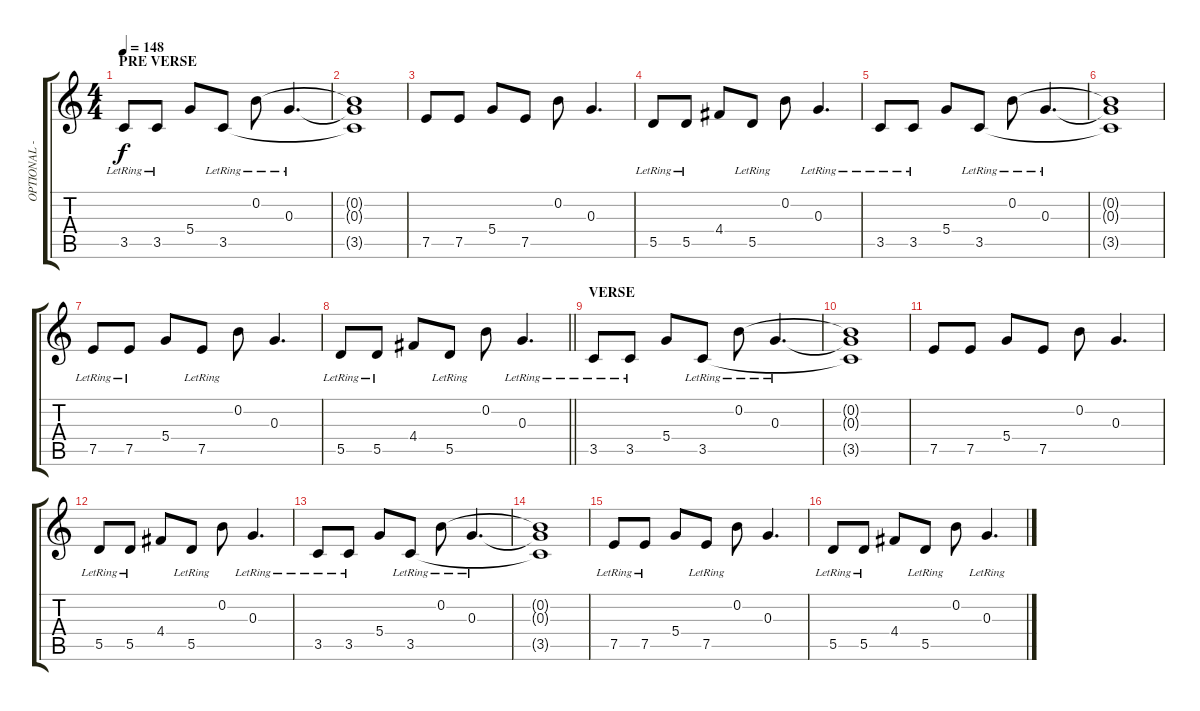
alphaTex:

\track ("OPTIONAL - Rythym Guitar 2" "OPTIONAL -") {instrument acousticguitarnylon}
\staff {score tabs}
\tuning (E4 B3 G3 D3 A2 E2) {hide}
\ts (4 4)
\section ("" "PRE VERSE")
\tempo 148
\clef g2
\ks c
3.5{lr}.8{dy f} 3.5{lr}.8 5.4.8 3.5{lr}.8 0.2{lr}.8 0.3{lr}.4{d} |
(0.2{t} 0.3{t} 3.5{t}).1 |
7.5.8 7.5.8 5.4.8 7.5.8 0.2.8 0.3.4{d} |
5.5{lr}.8 5.5{lr}.8 4.4.8 5.5{lr}.8 0.2.8 0.3{lr}.4{d} |
3.5{lr}.8 3.5{lr}.8 5.4.8 3.5{lr}.8 0.2{lr}.8 0.3{lr}.4{d} |
(0.2{t} 0.3{t} 3.5{t}).1 |
7.5{lr}.8 7.5{lr}.8 5.4.8 7.5{lr}.8 0.2.8 0.3.4{d} |
\barLineRight lightlight
5.5{lr}.8 5.5{lr}.8 4.4.8 5.5{lr}.8 0.2.8 0.3{lr}.4{d} |
\section ("" "VERSE")
3.5{lr}.8 3.5{lr}.8 5.4.8 3.5{lr}.8 0.2{lr}.8 0.3{lr}.4{d} |
(0.2{t} 0.3{t} 3.5{t}).1 |
7.5.8 7.5.8 5.4.8 7.5.8 0.2.8 0.3.4{d} |
5.5{lr}.8 5.5{lr}.8 4.4.8 5.5{lr}.8 0.2.8 0.3{lr}.4{d} |
3.5{lr}.8 3.5{lr}.8 5.4.8 3.5{lr}.8 0.2{lr}.8 0.3{lr}.4{d} |
(0.2{t} 0.3{t} 3.5{t}).1 |
7.5{lr}.8 7.5{lr}.8 5.4.8 7.5{lr}.8 0.2.8 0.3.4{d} |
5.5{lr}.8 5.5{lr}.8 4.4.8 5.5{lr}.8 0.2.8 0.3{lr}.4{d}
